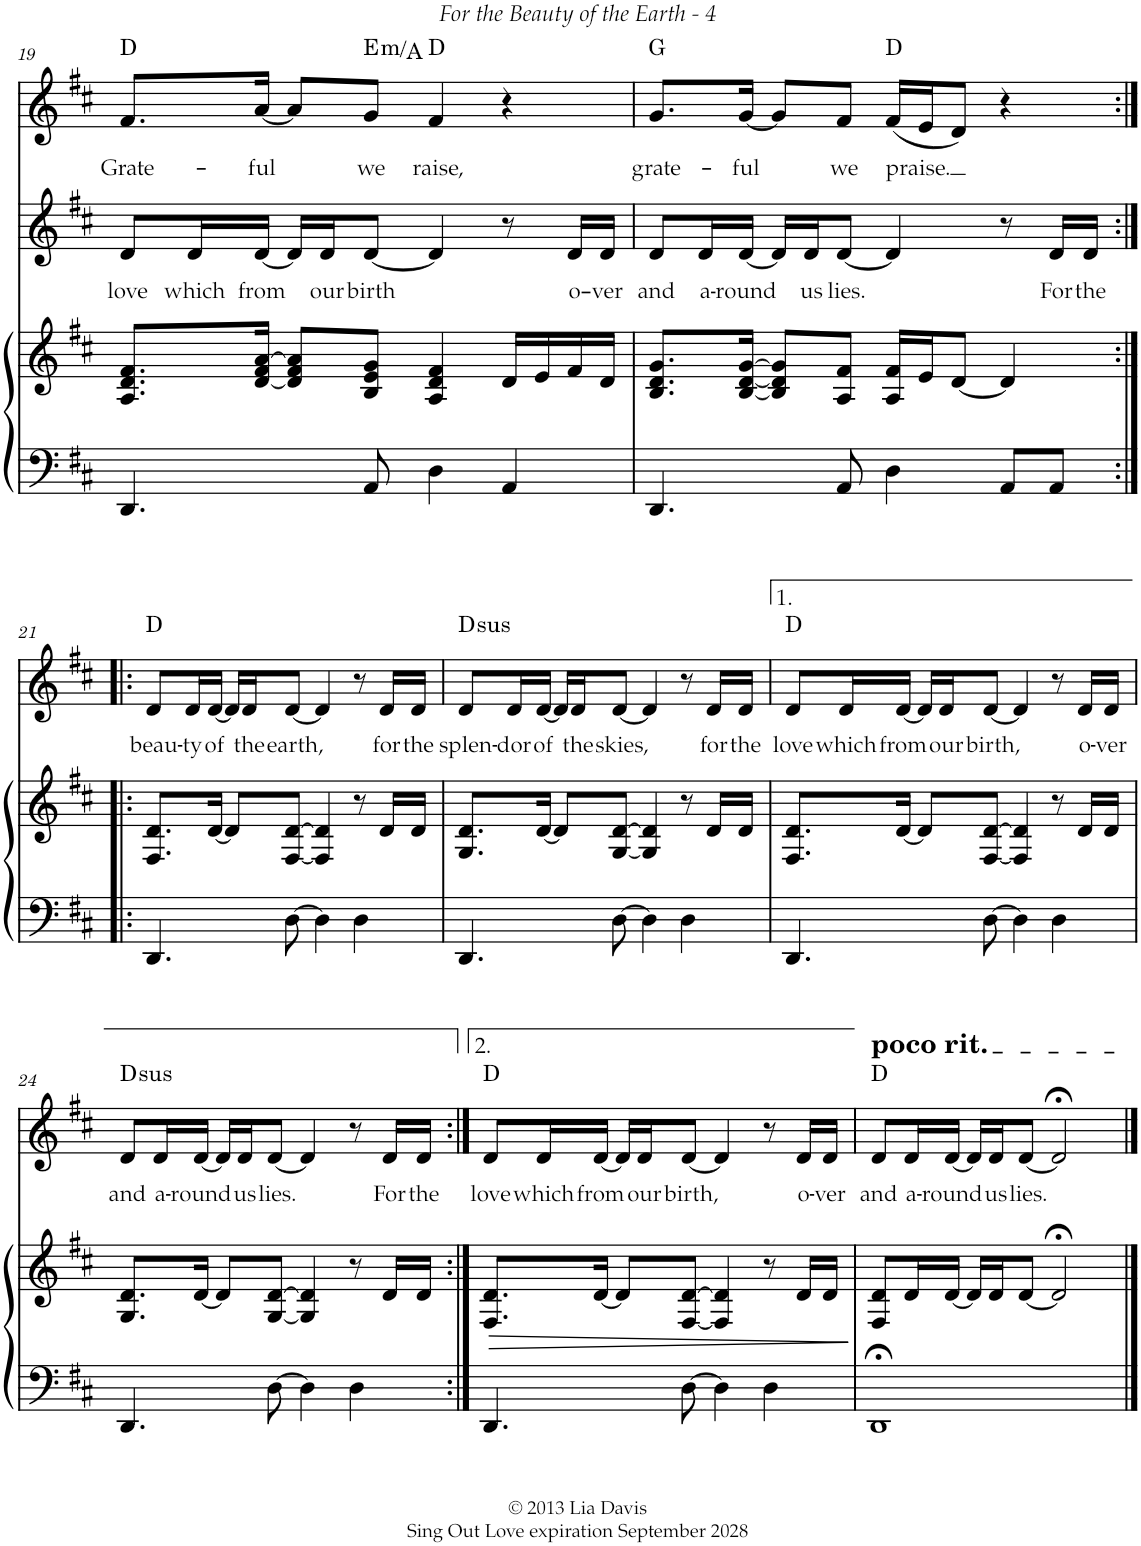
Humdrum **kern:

**kern	**kern	**kern	**text	**harte	**kern	**text	**harte	**kern
*part4	*part4	*part3	*part3	*part3	*part2	*part2	*part2	*part1
*staff5	*staff4	*staff3	*staff3	*	*staff2	*staff2	*	*staff1
*I"1am)	*	*I"Violoncello	*	*	*I"Violin	*	*	*I"Oboe
*	*	*I'Vc	*	*	*I'Vln	*	*	*I'Ob
!!LO:PB:g=z
*clefF4	*clefG2	*clefG2	*	*	*clefG2	*	*	*clefG2
*k[f#c#]	*k[f#c#]	*k[f#c#]	*	*	*k[f#c#]	*	*	*k[f#c#]
*M4/4	*M4/4	*M4/4	*	*	*M4/4	*	*	*M4/4
=19	=19	=19	=19	=19	=19	=19	=19	=19
!	!	!	!LO:LY:b	!	!	!LO:LY:b	!	!
4.DD/	8.A/ 8.d/ 8.f#/L	8d/L	love	.	8.f#/L	Grate-	D:maj	1r
!	!	!	!LO:LY:b	!	!	!	!	!
.	.	16d/L	which	.	.	.	.	.
!	!	!	!LO:LY:b	!	!	!LO:LY:b	!	!
.	[<16d/ 16f#/ [>16a/Jk	[<16d/JJ	from	.	[<16a/Jk	-ful	.	.
.	8d/] 8f#/ 8a/]L	16d/LL]	.	.	8a/L]	.	.	.
!	!	!	!LO:LY:b	!	!	!	!	!
.	.	16d/J	our	.	.	.	.	.
!	!	!	!LO:LY:b	!	!	!LO:LY:b	!LO:H:kt=m	!
8AA/	8B/ 8e/ 8g/J	[<8d/J	birth	.	8g/J	we	E:min/4	.
!	!	!	!	!	!	!LO:LY:b	!	!
4D\	4A/ 4d/ 4f#/	4d/]	.	.	4f#/	raise,	D:maj	.
4AA/	16d/LL	8r	.	.	4r	.	.	.
.	16e/	.	.	.	.	.	.	.
!	!	!	!LO:LY:b	!	!	!	!	!
.	16f#/	16d/LL	o-	.	.	.	.	.
!	!	!	!LO:LY:b	!	!	!	!	!
.	16d/JJ	16d/JJ	-ver	.	.	.	.	.
=20	=20	=20	=20	=20	=20	=20	=20	=20
!	!	!	!LO:LY:b	!	!	!LO:LY:b	!	!
4.DD/	8.B/ 8.d/ 8.g/L	8d/L	and	.	8.g/L	grate-	G:maj	1r
!	!	!	!LO:LY:b	!	!	!	!	!
.	.	16d/L	a-	.	.	.	.	.
!	!	!	!LO:LY:b	!	!	!LO:LY:b	!	!
.	[<16B/ [<16d/ [>16g/Jk	[<16d/JJ	-round	.	[<16g/Jk	-ful	.	.
.	8B/] 8d/] 8g/]L	16d/LL]	.	.	8g/L]	.	.	.
!	!	!	!LO:LY:b	!	!	!	!	!
.	.	16d/J	us	.	.	.	.	.
!	!	!	!LO:LY:b	!	!	!LO:LY:b	!	!
8AA/	8A/ 8f#/J	[<8d/J	lies.	.	8f#/J	we	.	.
!	!	!	!	!	!	!LO:LY:b	!	!
4D\	16A/ 16f#/LL	4d/]	.	.	(<16f#/LL	praise.	D:maj	.
.	16e/J	.	.	.	16e/J	.	.	.
.	[8d/J	.	.	.	8d/J)	.	.	.
8AA/L	4d/]	8r	.	.	4r	.	.	.
!	!	!	!LO:LY:b	!	!	!	!	!
8AA/J	.	16d/LL	For	.	.	.	.	.
!	!	!	!LO:LY:b	!	!	!	!	!
.	.	16d/JJ	the	.	.	.	.	.
!!LO:LB:g=z
=21:|!|:	=21:|!|:	=21:|!|:	=21:|!|:	=21:|!|:	=21:|!|:	=21:|!|:	=21:|!|:	=21:|!|:
!	!	!	!LO:LY:b	!	!	!	!	!
4.DD/	8.F#/ 8.d/L	8d/L	beau-	D:maj	1r	.	.	2r
!	!	!	!LO:LY:b	!	!	!	!	!
.	.	16d/L	ty	.	.	.	.	.
!	!	!	!LO:LY:b	!	!	!	!	!
.	[<16d/Jk	[<16d/JJ	of	.	.	.	.	.
.	8d/L]	16d/LL]	.	.	.	.	.	.
!	!	!	!LO:LY:b	!	!	!	!	!
.	.	16d/J	the	.	.	.	.	.
!	!	!	!LO:LY:b	!	!	!	!	!
[>8D\	[<8F#/ [>8d/J	[<8d/J	earth,	.	.	.	.	.
4D\]	4F#/] 4d/]	4d/]	.	.	.	.	.	4r
4D\	8r	8r	.	.	.	.	.	4r
!	!	!	!LO:LY:b	!	!	!	!	!
.	16d/LL	16d/LL	for	.	.	.	.	.
!	!	!	!LO:LY:b	!	!	!	!	!
.	16d/JJ	16d/JJ	the	.	.	.	.	.
=22	=22	=22	=22	=22	=22	=22	=22	=22
!	!	!	!LO:LY:b	!LO:H:kt=sus	!	!	!	!
4.DD/	8.G/ 8.d/L	8d/L	splen-	D:sus4	1r	.	.	1r
!	!	!	!LO:LY:b	!	!	!	!	!
.	.	16d/L	-dor	.	.	.	.	.
!	!	!	!LO:LY:b	!	!	!	!	!
.	[<16d/Jk	[<16d/JJ	of	.	.	.	.	.
.	8d/L]	16d/LL]	.	.	.	.	.	.
!	!	!	!LO:LY:b	!	!	!	!	!
.	.	16d/J	the	.	.	.	.	.
!	!	!	!LO:LY:b	!	!	!	!	!
[>8D\	[<8G/ [>8d/J	[<8d/J	skies,	.	.	.	.	.
4D\]	4G/] 4d/]	4d/]	.	.	.	.	.	.
4D\	8r	8r	.	.	.	.	.	.
!	!	!	!LO:LY:b	!	!	!	!	!
.	16d/LL	16d/LL	for	.	.	.	.	.
!	!	!	!LO:LY:b	!	!	!	!	!
.	16d/JJ	16d/JJ	the	.	.	.	.	.
=23	=23	=23	=23	=23	=23	=23	=23	=23
!	!	!	!LO:LY:b	!	!	!	!	!
4.DD/	8.F#/ 8.d/L	8d/L	love	D:maj	1r	.	.	1r
!	!	!	!LO:LY:b	!	!	!	!	!
.	.	16d/L	which	.	.	.	.	.
!	!	!	!LO:LY:b	!	!	!	!	!
.	[<16d/Jk	[<16d/JJ	from	.	.	.	.	.
.	8d/L]	16d/LL]	.	.	.	.	.	.
!	!	!	!LO:LY:b	!	!	!	!	!
.	.	16d/J	our	.	.	.	.	.
!	!	!	!LO:LY:b	!	!	!	!	!
[>8D\	[<8F#/ [>8d/J	[<8d/J	birth,	.	.	.	.	.
4D\]	4F#/] 4d/]	4d/]	.	.	.	.	.	.
4D\	8r	8r	.	.	.	.	.	.
!	!	!	!LO:LY:b	!	!	!	!	!
.	16d/LL	16d/LL	o-	.	.	.	.	.
!	!	!	!LO:LY:b	!	!	!	!	!
.	16d/JJ	16d/JJ	-ver	.	.	.	.	.
!!LO:LB:g=z
=24	=24	=24	=24	=24	=24	=24	=24	=24
!	!	!	!LO:LY:b	!LO:H:kt=sus	!	!	!	!
4.DD/	8.G/ 8.d/L	8d/L	and	D:sus4	1r	.	.	1r
!	!	!	!LO:LY:b	!	!	!	!	!
.	.	16d/L	a-	.	.	.	.	.
!	!	!	!LO:LY:b	!	!	!	!	!
.	[<16d/Jk	[<16d/JJ	-round	.	.	.	.	.
.	8d/L]	16d/LL]	.	.	.	.	.	.
!	!	!	!LO:LY:b	!	!	!	!	!
.	.	16d/J	us	.	.	.	.	.
!	!	!	!LO:LY:b	!	!	!	!	!
[>8D\	[<8G/ [>8d/J	[<8d/J	lies.	.	.	.	.	.
4D\]	4G/] 4d/]	4d/]	.	.	.	.	.	.
4D\	8r	8r	.	.	.	.	.	.
!	!	!	!LO:LY:b	!	!	!	!	!
.	16d/LL	16d/LL	For	.	.	.	.	.
!	!	!	!LO:LY:b	!	!	!	!	!
.	16d/JJ	16d/JJ	the	.	.	.	.	.
=25:|!	=25:|!	=25:|!	=25:|!	=25:|!	=25:|!	=25:|!	=25:|!	=25:|!
!	!	!	!LO:LY:b	!	!	!	!	!
4.DD/	8.F#/ 8.d/L	8d/L	love	D:maj	1r	.	.	1r
!	!	!	!LO:LY:b	!	!	!	!	!
.	.	16d/L	which	.	.	.	.	.
!	!	!	!LO:LY:b	!	!	!	!	!
.	[<16d/Jk	[<16d/JJ	from	.	.	.	.	.
.	8d/L]	16d/LL]	.	.	.	.	.	.
!	!	!	!LO:LY:b	!	!	!	!	!
.	.	16d/J	our	.	.	.	.	.
!	!	!	!LO:LY:b	!	!	!	!	!
[>8D\	[<8F#/ [>8d/J	[<8d/J	birth,	.	.	.	.	.
4D\]	4F#/] 4d/]	4d/]	.	.	.	.	.	.
4D\	8r	8r	.	.	.	.	.	.
!	!	!	!LO:LY:b	!	!	!	!	!
.	16d/LL	16d/LL	o-	.	.	.	.	.
!	!	!	!LO:LY:b	!	!	!	!	!
.	16d/JJ	16d/JJ	-ver	.	.	.	.	.
=26	=26	=26	=26	=26	=26	=26	=26	=26
!	!	!	!	!	!	!	!	!LO:TX:a:t=poco rit.
!	!	!	!LO:LY:b	!	!	!	!	!
1DD;<	8F#/ 8d/L	8d/L	and	D:maj	1r	.	.	1r
!	!	!	!LO:LY:b	!	!	!	!	!
.	16d/L	16d/L	a-	.	.	.	.	.
!	!	!	!LO:LY:b	!	!	!	!	!
.	[<16d/JJ	[<16d/JJ	-round	.	.	.	.	.
.	16d/LL]	16d/LL]	.	.	.	.	.	.
!	!	!	!LO:LY:b	!	!	!	!	!
.	16d/J	16d/J	us	.	.	.	.	.
!	!	!	!LO:LY:b	!	!	!	!	!
.	[<8d/J	[<8d/J	lies.	.	.	.	.	.
.	2d;</]	2d;</]	.	.	.	.	.	.
==	==	==	==	==	==	==	==	==
*-	*-	*-	*-	*-	*-	*-	*-	*-
